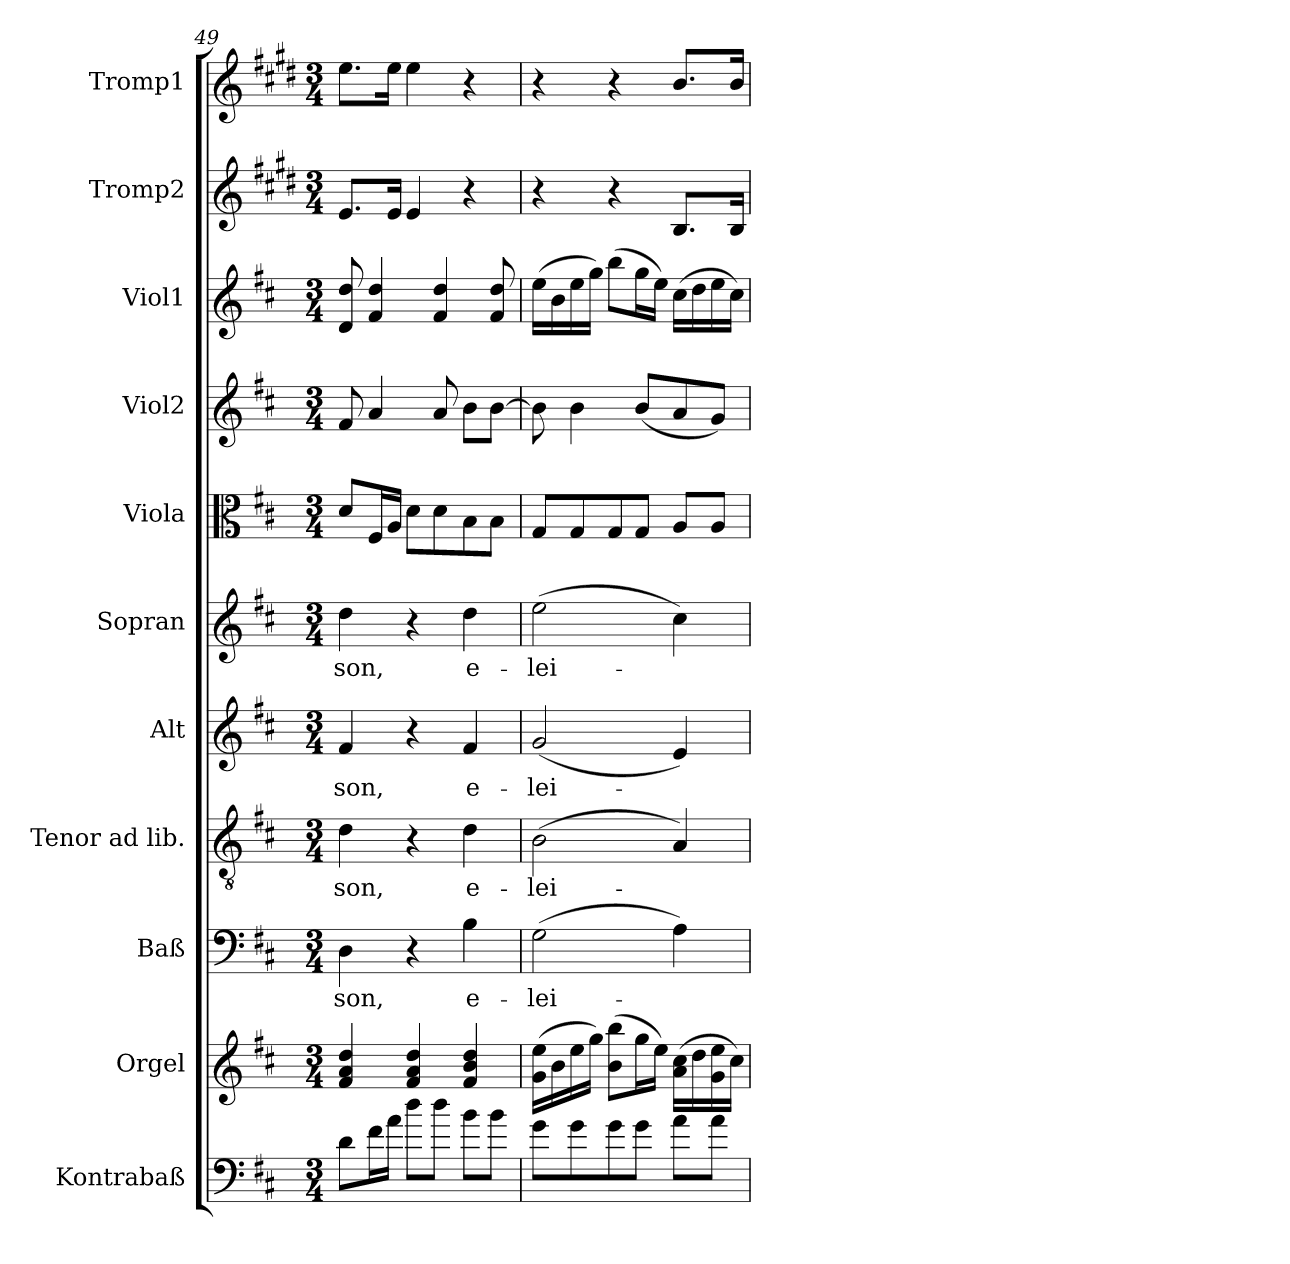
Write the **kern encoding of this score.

**kern	**kern	**kern	**text	**kern	**text	**kern	**text	**kern	**text	**kern	**kern	**kern	**kern	**kern
*part11	*part10	*part9	*part9	*part8	*part8	*part7	*part7	*part6	*part6	*part5	*part4	*part3	*part2	*part1
*staff11	*staff10	*staff9	*staff9	*staff8	*staff8	*staff7	*staff7	*staff6	*staff6	*staff5	*staff4	*staff3	*staff2	*staff1
*I"Kontrabaß	*I"Orgel	*I"Baß	*	*I"Tenor ad lib.	*	*I"Alt	*	*I"Sopran	*	*I"Viola	*I"Viol2	*I"Viol1	*I"Tromp2	*I"Tromp1
*	*	*	*	*	*	*	*	*	*	*I'Vla	*	*	*	*
*clefF4	*clefG2	*clefF4	*	*clefGv2	*	*clefG2	*	*clefG2	*	*clefC3	*clefG2	*clefG2	*clefG2	*clefG2
*ITrd7c12	*	*	*	*	*	*	*	*	*	*	*	*	*ITrd1c2	*ITrd1c2
*k[f#c#]	*k[f#c#]	*k[f#c#]	*	*k[f#c#]	*	*k[f#c#]	*	*k[f#c#]	*	*k[f#c#]	*k[f#c#]	*k[f#c#]	*k[f#c#]	*k[f#c#]
*D:	*D:	*D:	*	*D:	*	*D:	*	*D:	*	*D:	*D:	*D:	*D:	*D:
*M3/4	*M3/4	*M3/4	*	*M3/4	*	*M3/4	*	*M3/4	*	*M3/4	*M3/4	*M3/4	*M3/4	*M3/4
=49	=49	=49	=49	=49	=49	=49	=49	=49	=49	=49	=49	=49	=49	=49
!	!	!	!LO:LY:b	!	!LO:LY:b	!	!LO:LY:b	!	!LO:LY:b	!	!	!	!	!
8D\L	4f#/ 4a/ 4dd/	4D\	-son,	4d\	-son,	4f#/	-son,	4dd\	-son,	8d/L	8f#/	8d/ 8dd/	8.d/L	8.dd\L
16F#\L	.	.	.	.	.	.	.	.	.	16F#/L	4a/	4f#/ 4dd/	.	.
16A\JJ	.	.	.	.	.	.	.	.	.	16A/JJ	.	.	16d/Jk	16dd\Jk
8d\L	4f#/ 4a/ 4dd/	4r	.	4r	.	4r	.	4r	.	8d\L	.	.	4d/	4dd\
8d\J	.	.	.	.	.	.	.	.	.	8d\	8a/	4f#/ 4dd/	.	.
!	!	!	!LO:LY:b	!	!LO:LY:b	!	!LO:LY:b	!	!LO:LY:b	!	!	!	!	!
8B\L	4f#/ 4b/ 4dd/	4B\	e-	4d\	e-	4f#/	e-	4dd\	e-	8B\	8b\L	.	4r	4r
8B\J	.	.	.	.	.	.	.	.	.	8B\J	[8b\J	8f#/ 8dd/	.	.
!!LO:PB:g=z
=50	=50	=50	=50	=50	=50	=50	=50	=50	=50	=50	=50	=50	=50	=50
!	!	!	!LO:LY:b	!	!LO:LY:b	!	!LO:LY:b	!	!LO:LY:b	!	!	!	!	!
8G\L	(>16g\ 16ee\LL	(>2G\	-lei-	(>2B\	-lei-	(<2g/	-lei-	(>2ee\	-lei-	8G/L	8b\]	(>16ee\LL	4r	4r
.	16b\	.	.	.	.	.	.	.	.	.	.	16b\	.	.
8G\	16ee\	.	.	.	.	.	.	.	.	8G/	4b\	16ee\	.	.
.	16gg\JJ)	.	.	.	.	.	.	.	.	.	.	16gg\JJ)	.	.
8G\	(>8b\ 8bb\L	.	.	.	.	.	.	.	.	8G/	.	(>8bb\L	4r	4r
8G\J	16gg\L	.	.	.	.	.	.	.	.	8G/J	(<8b/L	16gg\L	.	.
.	16ee\JJ)	.	.	.	.	.	.	.	.	.	.	16ee\JJ)	.	.
8A\L	(>16a\ 16cc#\LL	4A\)	.	4A/)	.	4e/)	.	4cc#\)	.	8A/L	8a/	(>16cc#\LL	8.A/L	8.a/L
.	16dd\	.	.	.	.	.	.	.	.	.	.	16dd\	.	.
8A\J	16g\ 16ee\	.	.	.	.	.	.	.	.	8A/J	8g/J)	16ee\	.	.
.	16cc#\JJ)	.	.	.	.	.	.	.	.	.	.	16cc#\JJ)	16A/Jk	16a/Jk
=	=	=	=	=	=	=	=	=	=	=	=	=	=	=
*-	*-	*-	*-	*-	*-	*-	*-	*-	*-	*-	*-	*-	*-	*-
